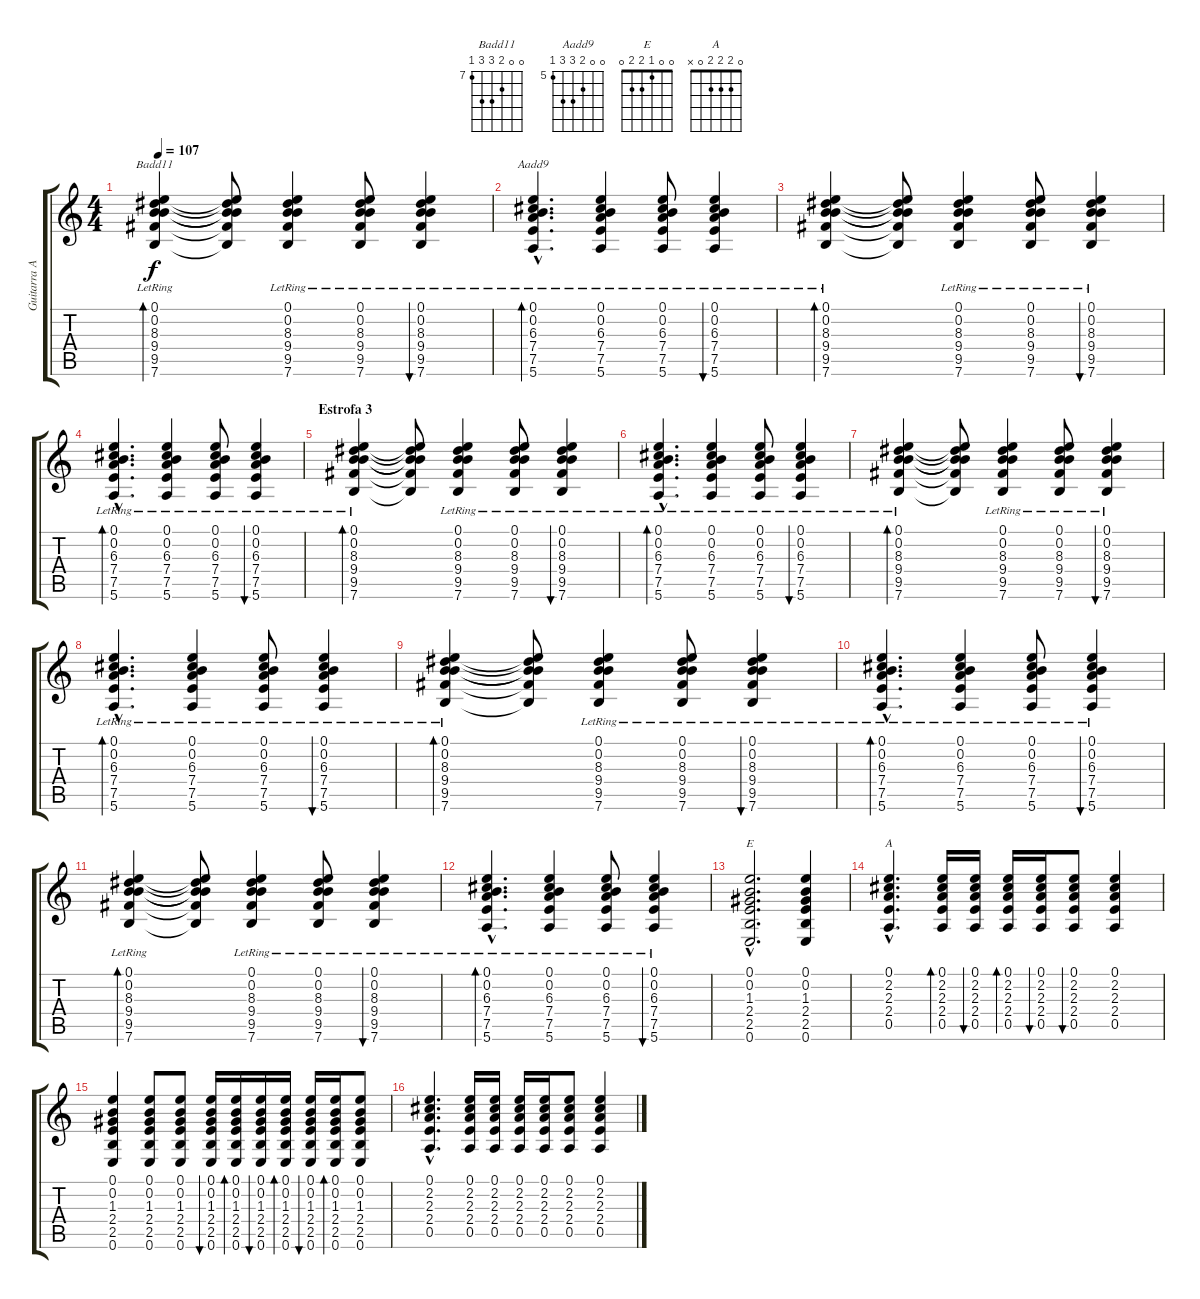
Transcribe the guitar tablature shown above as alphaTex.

\track ("Guitarra Acompañamiento" "Guitarra A") {instrument acousticguitarsteel}
\staff {score tabs}
\tuning (E4 B3 G3 D3 A2 E2) {hide}
\chord ("Badd11" 0 0 8 9 9 7) {firstfret 7}
\chord ("Aadd9" 0 0 6 7 7 5) {firstfret 5}
\chord ("E" 0 0 1 2 2 0)
\chord ("A" 0 2 2 2 0 x)
\ts (4 4)
\tempo 107
\clef g2
\ks c
(0.1{lr} 0.2{lr} 8.3{lr} 9.4{lr} 9.5{lr} 7.6{lr}).4{bd 120 ch "Badd11" dy f} (0.1{t} 0.2{t} 8.3{t} 9.4{t} 9.5{t} 7.6{t}).8 (0.1{lr} 0.2{lr} 8.3{lr} 9.4{lr} 9.5{lr} 7.6{lr}).4 (0.1{lr} 0.2{lr} 8.3{lr} 9.4{lr} 9.5{lr} 7.6{lr}).8 (0.1{lr} 0.2{lr} 8.3{lr} 9.4 9.5{lr} 7.6{lr}).4{bu 60} |
(0.1{hac lr} 0.2{hac lr} 6.3{hac lr} 7.4{hac lr} 7.5{hac lr} 5.6{hac lr}).4{d bd 120 ch "Aadd9"} (0.1{lr} 0.2{lr} 6.3{lr} 7.4{lr} 7.5{lr} 5.6{lr}).4 (0.1{lr} 0.2{lr} 6.3{lr} 7.4{lr} 7.5{lr} 5.6{lr}).8 (0.1{lr} 0.2{lr} 6.3{lr} 7.4{lr} 7.5{lr} 5.6{lr}).4{bu 60} |
(0.1{lr} 0.2{lr} 8.3{lr} 9.4{lr} 9.5{lr} 7.6{lr}).4{bd 120} (0.1{t} 0.2{t} 8.3{t} 9.4{t} 9.5{t} 7.6{t}).8 (0.1{lr} 0.2{lr} 8.3{lr} 9.4{lr} 9.5{lr} 7.6{lr}).4 (0.1{lr} 0.2{lr} 8.3{lr} 9.4{lr} 9.5{lr} 7.6{lr}).8 (0.1{lr} 0.2{lr} 8.3{lr} 9.4 9.5{lr} 7.6{lr}).4{bu 60} |
(0.1{hac lr} 0.2{hac lr} 6.3{hac lr} 7.4{hac lr} 7.5{hac lr} 5.6{hac lr}).4{d bd 120} (0.1{lr} 0.2{lr} 6.3{lr} 7.4{lr} 7.5{lr} 5.6{lr}).4 (0.1{lr} 0.2{lr} 6.3{lr} 7.4{lr} 7.5{lr} 5.6{lr}).8 (0.1{lr} 0.2{lr} 6.3{lr} 7.4{lr} 7.5{lr} 5.6{lr}).4{bu 60} |
\section ("" "Estrofa 3")
(0.1{lr} 0.2{lr} 8.3{lr} 9.4{lr} 9.5{lr} 7.6{lr}).4{bd 120} (0.1{t} 0.2{t} 8.3{t} 9.4{t} 9.5{t} 7.6{t}).8 (0.1{lr} 0.2{lr} 8.3{lr} 9.4{lr} 9.5{lr} 7.6{lr}).4 (0.1{lr} 0.2{lr} 8.3{lr} 9.4{lr} 9.5{lr} 7.6{lr}).8 (0.1{lr} 0.2{lr} 8.3{lr} 9.4 9.5{lr} 7.6{lr}).4{bu 60} |
(0.1{hac lr} 0.2{hac lr} 6.3{hac lr} 7.4{hac lr} 7.5{hac lr} 5.6{hac lr}).4{d bd 120} (0.1{lr} 0.2{lr} 6.3{lr} 7.4{lr} 7.5{lr} 5.6{lr}).4 (0.1{lr} 0.2{lr} 6.3{lr} 7.4{lr} 7.5{lr} 5.6{lr}).8 (0.1{lr} 0.2{lr} 6.3{lr} 7.4{lr} 7.5{lr} 5.6{lr}).4{bu 60} |
(0.1{lr} 0.2{lr} 8.3{lr} 9.4{lr} 9.5{lr} 7.6{lr}).4{bd 120} (0.1{t} 0.2{t} 8.3{t} 9.4{t} 9.5{t} 7.6{t}).8 (0.1{lr} 0.2{lr} 8.3{lr} 9.4{lr} 9.5{lr} 7.6{lr}).4 (0.1{lr} 0.2{lr} 8.3{lr} 9.4{lr} 9.5{lr} 7.6{lr}).8 (0.1{lr} 0.2{lr} 8.3{lr} 9.4 9.5{lr} 7.6{lr}).4{bu 60} |
(0.1{hac lr} 0.2{hac lr} 6.3{hac lr} 7.4{hac lr} 7.5{hac lr} 5.6{hac lr}).4{d bd 120} (0.1{lr} 0.2{lr} 6.3{lr} 7.4{lr} 7.5{lr} 5.6{lr}).4 (0.1{lr} 0.2{lr} 6.3{lr} 7.4{lr} 7.5{lr} 5.6{lr}).8 (0.1{lr} 0.2{lr} 6.3{lr} 7.4{lr} 7.5{lr} 5.6{lr}).4{bu 60} |
(0.1{lr} 0.2{lr} 8.3{lr} 9.4{lr} 9.5{lr} 7.6{lr}).4{bd 120} (0.1{t} 0.2{t} 8.3{t} 9.4{t} 9.5{t} 7.6{t}).8 (0.1{lr} 0.2{lr} 8.3{lr} 9.4{lr} 9.5{lr} 7.6{lr}).4 (0.1{lr} 0.2{lr} 8.3{lr} 9.4{lr} 9.5{lr} 7.6{lr}).8 (0.1{lr} 0.2{lr} 8.3{lr} 9.4 9.5{lr} 7.6{lr}).4{bu 60} |
(0.1{hac lr} 0.2{hac lr} 6.3{hac lr} 7.4{hac lr} 7.5{hac lr} 5.6{hac lr}).4{d bd 120} (0.1{lr} 0.2{lr} 6.3{lr} 7.4{lr} 7.5{lr} 5.6{lr}).4 (0.1{lr} 0.2{lr} 6.3{lr} 7.4{lr} 7.5{lr} 5.6{lr}).8 (0.1{lr} 0.2{lr} 6.3{lr} 7.4{lr} 7.5{lr} 5.6{lr}).4{bu 60} |
(0.1{lr} 0.2{lr} 8.3{lr} 9.4{lr} 9.5{lr} 7.6{lr}).4{bd 120} (0.1{t} 0.2{t} 8.3{t} 9.4{t} 9.5{t} 7.6{t}).8 (0.1{lr} 0.2{lr} 8.3{lr} 9.4{lr} 9.5{lr} 7.6{lr}).4 (0.1{lr} 0.2{lr} 8.3{lr} 9.4{lr} 9.5{lr} 7.6{lr}).8 (0.1{lr} 0.2{lr} 8.3{lr} 9.4 9.5{lr} 7.6{lr}).4{bu 60} |
(0.1{hac lr} 0.2{hac lr} 6.3{hac lr} 7.4{hac lr} 7.5{hac lr} 5.6{hac lr}).4{d bd 120} (0.1{lr} 0.2{lr} 6.3{lr} 7.4{lr} 7.5{lr} 5.6{lr}).4 (0.1{lr} 0.2{lr} 6.3{lr} 7.4{lr} 7.5{lr} 5.6{lr}).8 (0.1{lr} 0.2{lr} 6.3{lr} 7.4{lr} 7.5{lr} 5.6{lr}).4{bu 60} |
(0.1{hac} 0.2{hac} 1.3{hac} 2.4{hac} 2.5{hac} 0.6{hac}).2{d ch "E"} (0.1 0.2 1.3 2.4 2.5 0.6).4 |
(0.1{hac} 2.2{hac} 2.3{hac} 2.4{hac} 0.5{hac}).4{d ch "A"} (0.1 2.2 2.3 2.4 0.5).16{bd 240} (0.1 2.2 2.3 2.4 0.5).16{bu 240} (0.1 2.2 2.3 2.4 0.5).16{bd 240} (0.1 2.2 2.3 2.4 0.5).16{bu 240} (0.1 2.2 2.3 2.4 0.5).8{bu 480} (0.1 2.2 2.3 2.4 0.5).4 |
(0.1 0.2 1.3 2.4 2.5 0.6).4 (0.1 0.2 1.3 2.4 2.5 0.6).8 (0.1 0.2 1.3 2.4 2.5 0.6).8 (0.1 0.2 1.3 2.4 2.5 0.6).16{bu 240} (0.1 0.2 1.3 2.4 2.5 0.6).16{bd 240} (0.1 0.2 1.3 2.4 2.5 0.6).16{bu 240} (0.1 0.2 1.3 2.4 2.5 0.6).16{bd 240} (0.1 0.2 1.3 2.4 2.5 0.6).16{bu 240} (0.1 0.2 1.3 2.4 2.5 0.6).16{bd 240} (0.1 0.2 1.3 2.4 2.5 0.6).8 |
(0.1{hac} 2.2{hac} 2.3{hac} 2.4{hac} 0.5{hac}).4{d} (0.1 2.2 2.3 2.4 0.5).16 (0.1 2.2 2.3 2.4 0.5).16 (0.1 2.2 2.3 2.4 0.5).16 (0.1 2.2 2.3 2.4 0.5).16 (0.1 2.2 2.3 2.4 0.5).8 (0.1 2.2 2.3 2.4 0.5).4
